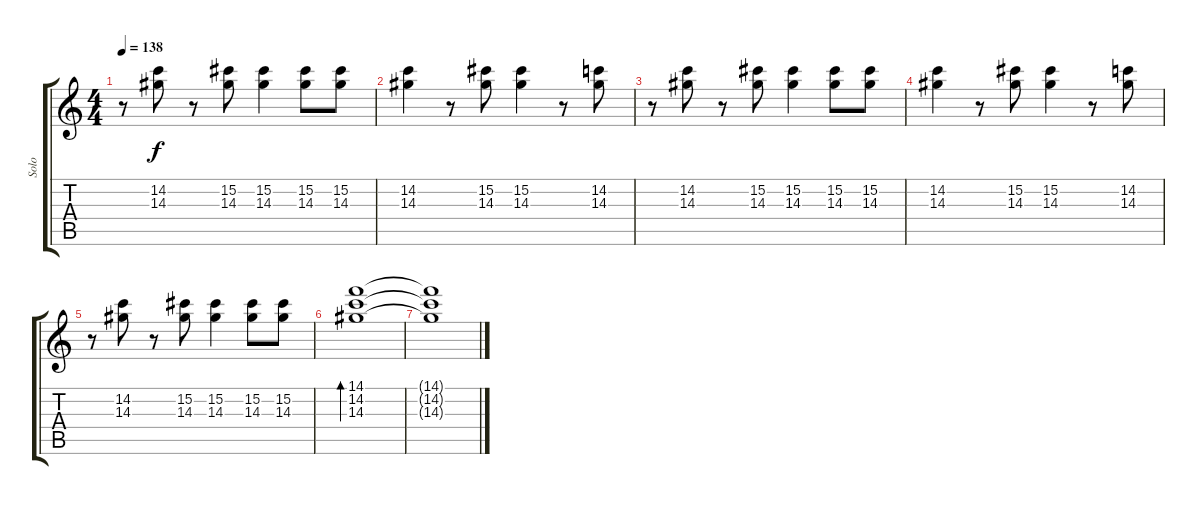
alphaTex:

\track ("Solo" "Solo") {instrument overdrivenguitar}
\staff {score tabs}
\tuning (Eb4 Bb3 Gb3 Db3 Ab2 Eb2) {hide}
\ts (4 4)
\tempo 138
\clef g2
\ks c
r.8{dy f} (14.2 14.3).8 r.8 (15.2 14.3).8 (15.2 14.3).4 (15.2 14.3).8 (15.2 14.3).8 |
(14.2 14.3).4 r.8 (15.2 14.3).8 (15.2 14.3).4 r.8 (14.2 14.3).8 |
r.8 (14.2 14.3).8 r.8 (15.2 14.3).8 (15.2 14.3).4 (15.2 14.3).8 (15.2 14.3).8 |
(14.2 14.3).4 r.8 (15.2 14.3).8 (15.2 14.3).4 r.8 (14.2 14.3).8 |
r.8 (14.2 14.3).8 r.8 (15.2 14.3).8 (15.2 14.3).4 (15.2 14.3).8 (15.2 14.3).8 |
(14.1 14.2 14.3).1{bd 240} |
(14.1{t} 14.2{t} 14.3{t}).1
